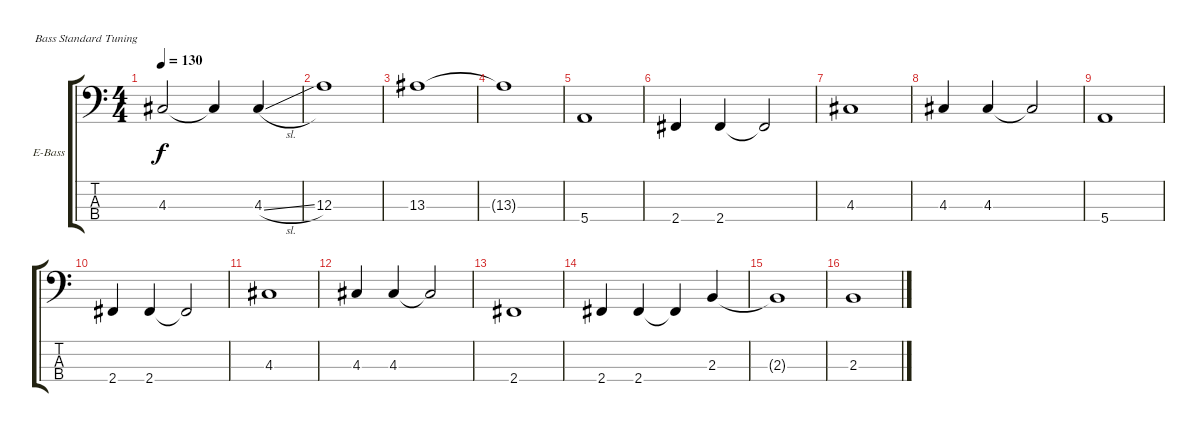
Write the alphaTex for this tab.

\bracketExtendMode groupsimilarinstruments
\firstSystemTrackNameOrientation horizontal
\otherSystemsTrackNameOrientation horizontal
\track ("Bajo" "E-Bass") {instrument electricbassfinger}
\staff {score tabs}
\tuning (G2 D2 A1 E1)
\ts (4 4)
\tempo 130
\clef f4
\ks c
4.3.2{dy f} 4.3{t}.4 4.3{sl}.4 |
12.3.1 |
13.3.1 |
13.3{t}.1 |
5.4.1 |
2.4.4 2.4.4 2.4{t}.2 |
4.3.1 |
4.3.4 4.3.4 4.3{t}.2 |
5.4.1 |
2.4.4 2.4.4 2.4{t}.2 |
4.3.1 |
4.3.4 4.3.4 4.3{t}.2 |
2.4.1 |
2.4.4 2.4.4 2.4{t}.4 2.3.4 |
2.3{t}.1 |
2.3.1
